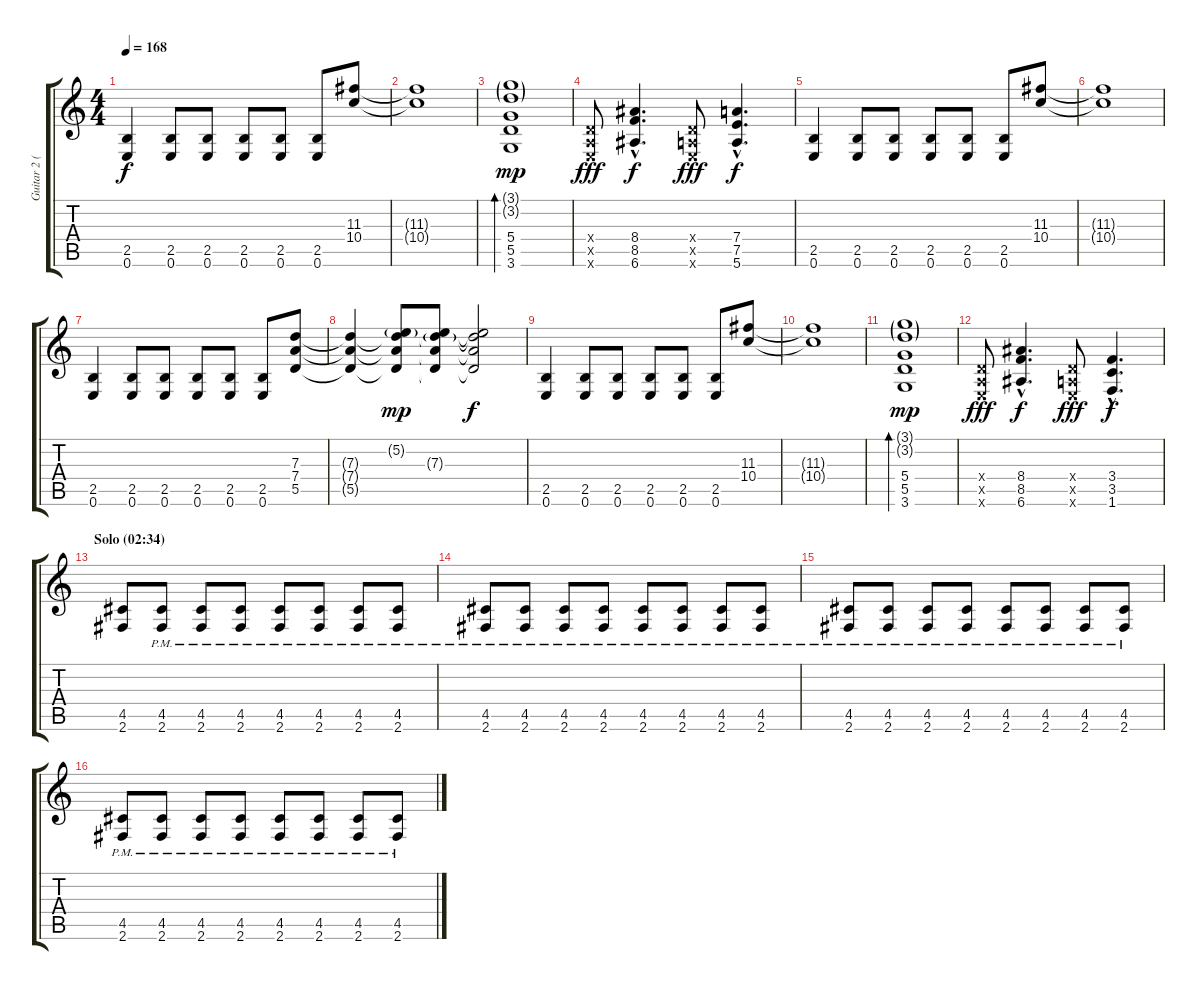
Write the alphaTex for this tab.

\track ("Guitar 2 (Slash)" "Guitar 2 (") {instrument distortionguitar}
\staff {score tabs}
\tuning (E4 B3 G3 D3 A2 E2) {hide}
\ts (4 4)
\tempo 168
\clef g2
\ks c
(2.5 0.6).4{dy f} (2.5 0.6).8 (2.5 0.6).8 (2.5 0.6).8 (2.5 0.6).8 (2.5 0.6).8 (11.3 10.4).8 |
(11.3{t} 10.4{t}).1 |
(3.1{g} 3.2{g} 5.4 5.5 3.6).1{bd 240 dy mp} |
(0.4{x} 0.5{x} 0.6{x}).8{dy fff} (8.4{hac} 8.5{hac} 6.6{hac}).4{d dy f} (0.4{x} 0.5{x} 0.6{x}).8{dy fff} (7.4{hac} 7.5{hac} 5.6{hac}).4{d dy f} |
(2.5 0.6).4 (2.5 0.6).8 (2.5 0.6).8 (2.5 0.6).8 (2.5 0.6).8 (2.5 0.6).8 (11.3 10.4).8 |
(11.3{t} 10.4{t}).1 |
(2.5 0.6).4 (2.5 0.6).8 (2.5 0.6).8 (2.5 0.6).8 (2.5 0.6).8 (2.5 0.6).8 (7.3 7.4 5.5).8 |
(7.3{t} 7.4{t} 5.5{t}).4 (5.2{g} 7.3{t} 7.4{t} 5.5{t}).8{dy mp} (5.2{t} 7.3{g} 7.4{t} 5.5{t}).8 (5.2{t} 7.3{t} 7.4{t} 5.5{t}).2{dy f} |
(2.5 0.6).4 (2.5 0.6).8 (2.5 0.6).8 (2.5 0.6).8 (2.5 0.6).8 (2.5 0.6).8 (11.3 10.4).8 |
(11.3{t} 10.4{t}).1 |
(3.1{g} 3.2{g} 5.4 5.5 3.6).1{bd 240 dy mp} |
(0.4{x} 0.5{x} 0.6{x}).8{dy fff} (8.4{hac} 8.5{hac} 6.6{hac}).4{d dy f} (0.4{x} 0.5{x} 0.6{x}).8{dy fff} (3.4{hac} 3.5{hac} 1.6{hac}).4{d dy f} |
\section ("" "Solo (02:34)")
(4.5 2.6).8 (4.5{pm} 2.6{pm}).8 (4.5{pm} 2.6{pm}).8 (4.5{pm} 2.6{pm}).8 (4.5{pm} 2.6{pm}).8 (4.5{pm} 2.6{pm}).8 (4.5{pm} 2.6{pm}).8 (4.5{pm} 2.6{pm}).8 |
(4.5{pm} 2.6{pm}).8 (4.5{pm} 2.6{pm}).8 (4.5{pm} 2.6{pm}).8 (4.5{pm} 2.6{pm}).8 (4.5{pm} 2.6{pm}).8 (4.5{pm} 2.6{pm}).8 (4.5{pm} 2.6{pm}).8 (4.5{pm} 2.6{pm}).8 |
(4.5{pm} 2.6{pm}).8 (4.5{pm} 2.6{pm}).8 (4.5{pm} 2.6{pm}).8 (4.5{pm} 2.6{pm}).8 (4.5{pm} 2.6{pm}).8 (4.5{pm} 2.6{pm}).8 (4.5{pm} 2.6{pm}).8 (4.5{pm} 2.6{pm}).8 |
(4.5{pm} 2.6{pm}).8 (4.5{pm} 2.6{pm}).8 (4.5{pm} 2.6{pm}).8 (4.5{pm} 2.6{pm}).8 (4.5{pm} 2.6{pm}).8 (4.5{pm} 2.6{pm}).8 (4.5{pm} 2.6{pm}).8 (4.5{pm} 2.6{pm}).8
